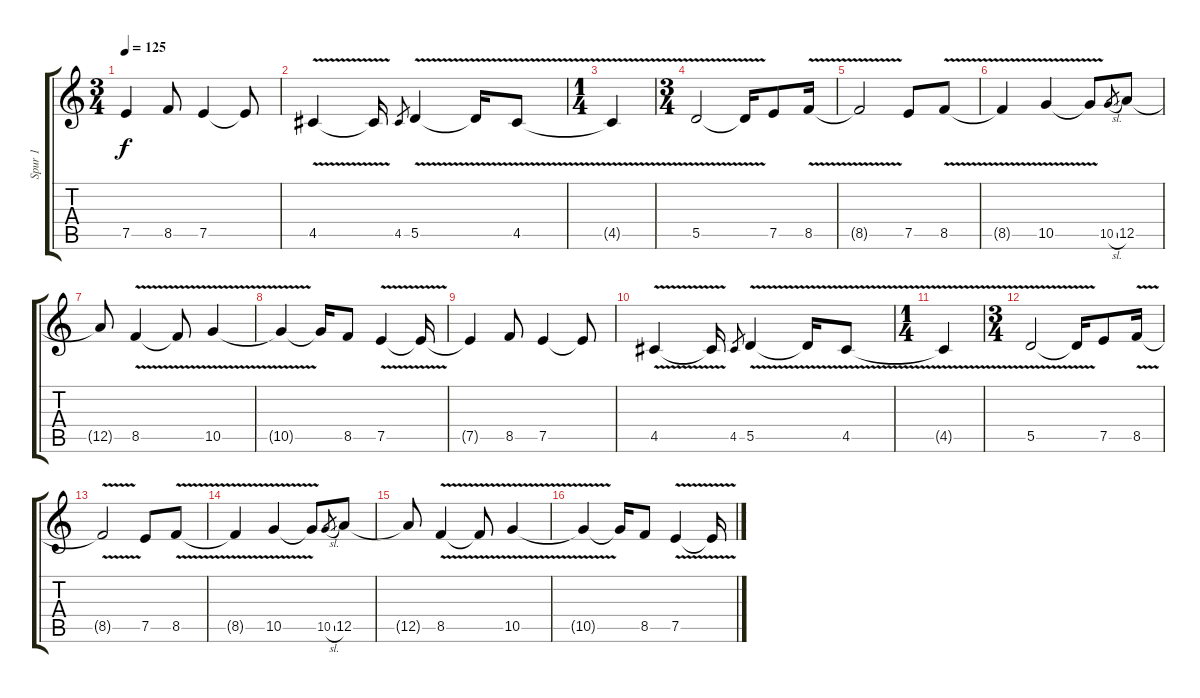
\track ("Spur 1" "Spur 1") {instrument overdrivenguitar}
\staff {score tabs}
\tuning (E4 B3 G3 D3 A2 E2) {hide}
\ts (3 4)
\tempo 125
\clef g2
\ks c
7.5{t}.4{dy f} 8.5.8 7.5.4 7.5{t}.8 |
4.5{v}.4 4.5{t}.16 4.5.8{gr} 5.5{v}.4 5.5{t}.16 4.5{v}.8 |
\ts (1 4)
4.5{t}.4 |
\ts (3 4)
5.5{v}.2 5.5{t}.16 7.5.8 8.5{v}.16 |
8.5{t}.2 7.5.8 8.5{v}.8 |
8.5{t}.4 10.5{v}.4 10.5{t}.8 10.5{sl}.8{gr} 12.5.8 |
12.5{t}.8 8.5{v}.4 8.5{t}.8 10.5{v}.4 |
10.5{t}.4 10.5{t}.16 8.5.8 7.5{v}.4 7.5{t}.16 |
7.5{t}.4 8.5.8 7.5.4 7.5{t}.8 |
4.5{v}.4 4.5{t}.16 4.5.8{gr} 5.5{v}.4 5.5{t}.16 4.5{v}.8 |
\ts (1 4)
4.5{t}.4 |
\ts (3 4)
5.5{v}.2 5.5{t}.16 7.5.8 8.5{v}.16 |
8.5{t}.2 7.5.8 8.5{v}.8 |
8.5{t}.4 10.5{v}.4 10.5{t}.8 10.5{sl}.8{gr} 12.5.8 |
12.5{t}.8 8.5{v}.4 8.5{t}.8 10.5{v}.4 |
10.5{t}.4 10.5{t}.16 8.5.8 7.5{v}.4 7.5{t}.16
